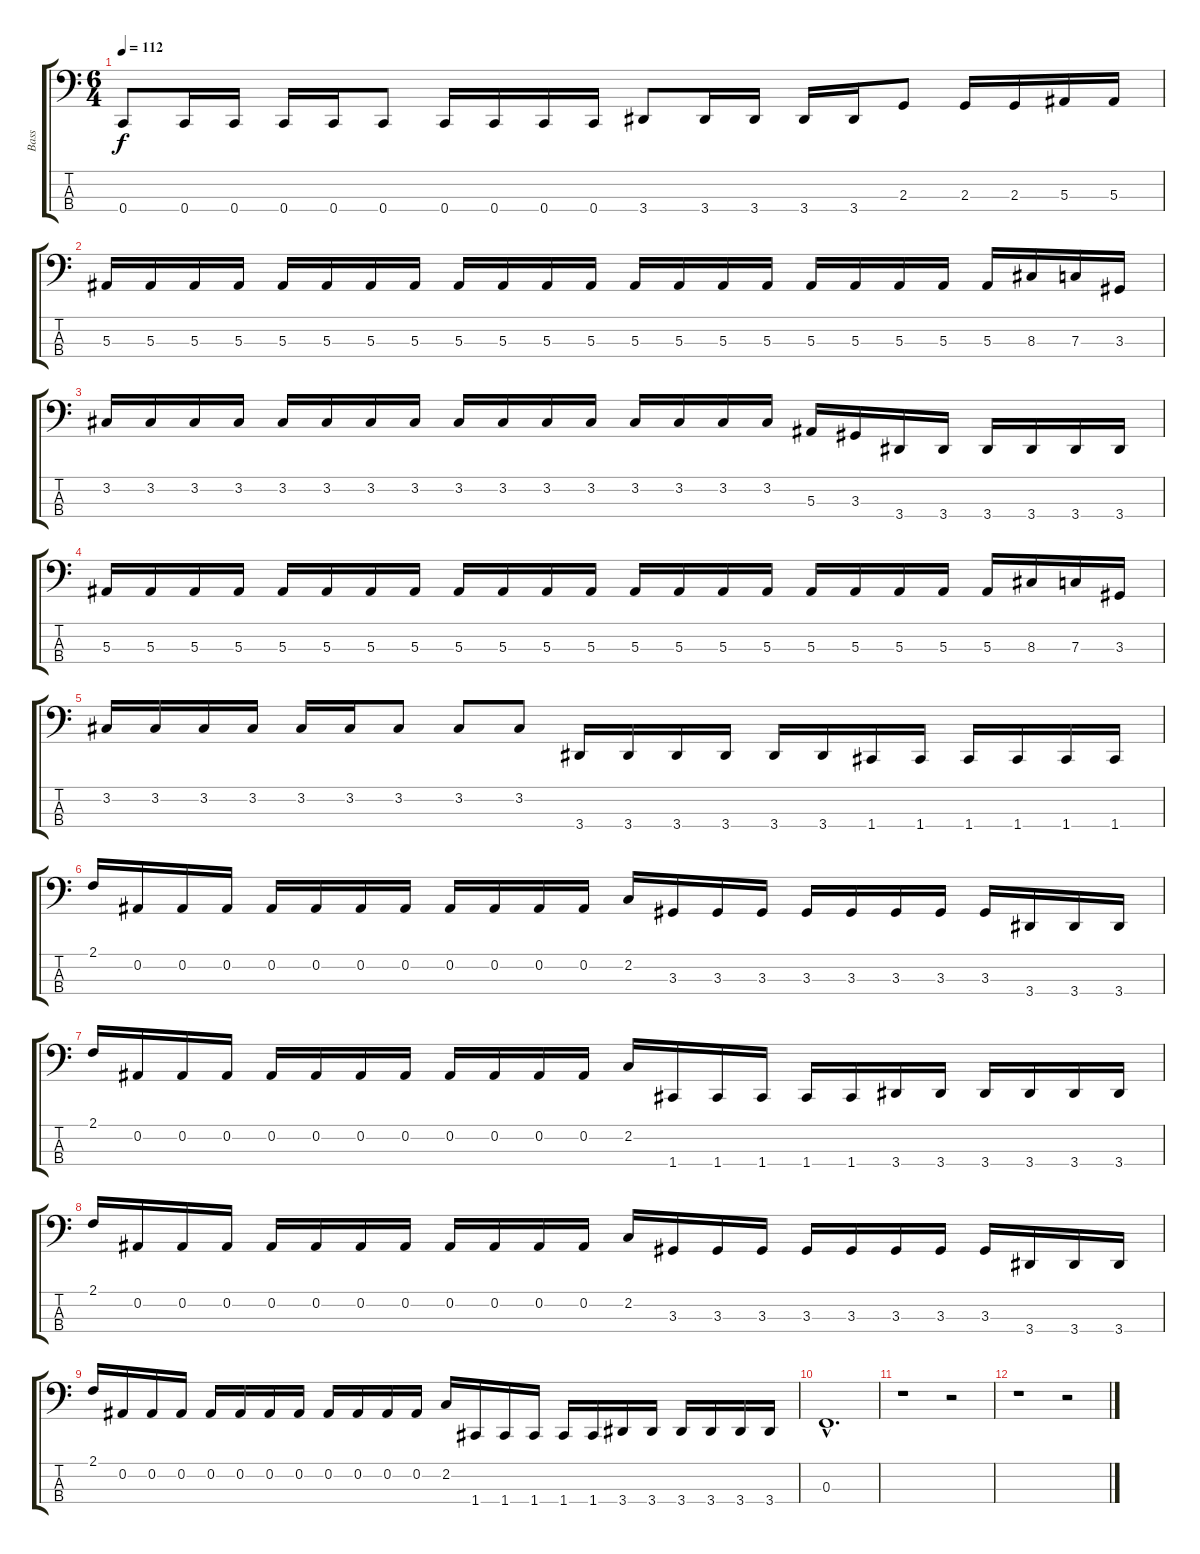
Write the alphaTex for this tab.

\track ("Bass" "Bass") {instrument electricbassfinger}
\staff {score tabs}
\tuning (Eb2 Bb1 F1 C1) {hide}
\ts (6 4)
\tempo 112
\clef f4
\ks c
0.4.8{dy f} 0.4.16 0.4.16 0.4.16 0.4.16 0.4.8 0.4.16 0.4.16 0.4.16 0.4.16 3.4.8 3.4.16 3.4.16 3.4.16 3.4.16 2.3.8 2.3.16 2.3.16 5.3.16 5.3.16 |
5.3.16 5.3.16 5.3.16 5.3.16 5.3.16 5.3.16 5.3.16 5.3.16 5.3.16 5.3.16 5.3.16 5.3.16 5.3.16 5.3.16 5.3.16 5.3.16 5.3.16 5.3.16 5.3.16 5.3.16 5.3.16 8.3.16 7.3.16 3.3.16 |
3.2.16 3.2.16 3.2.16 3.2.16 3.2.16 3.2.16 3.2.16 3.2.16 3.2.16 3.2.16 3.2.16 3.2.16 3.2.16 3.2.16 3.2.16 3.2.16 5.3.16 3.3.16 3.4.16 3.4.16 3.4.16 3.4.16 3.4.16 3.4.16 |
5.3.16 5.3.16 5.3.16 5.3.16 5.3.16 5.3.16 5.3.16 5.3.16 5.3.16 5.3.16 5.3.16 5.3.16 5.3.16 5.3.16 5.3.16 5.3.16 5.3.16 5.3.16 5.3.16 5.3.16 5.3.16 8.3.16 7.3.16 3.3.16 |
3.2.16 3.2.16 3.2.16 3.2.16 3.2.16 3.2.16 3.2.8 3.2.8 3.2.8 3.4.16 3.4.16 3.4.16 3.4.16 3.4.16 3.4.16 1.4.16 1.4.16 1.4.16 1.4.16 1.4.16 1.4.16 |
2.1.16 0.2.16 0.2.16 0.2.16 0.2.16 0.2.16 0.2.16 0.2.16 0.2.16 0.2.16 0.2.16 0.2.16 2.2.16 3.3.16 3.3.16 3.3.16 3.3.16 3.3.16 3.3.16 3.3.16 3.3.16 3.4.16 3.4.16 3.4.16 |
2.1.16 0.2.16 0.2.16 0.2.16 0.2.16 0.2.16 0.2.16 0.2.16 0.2.16 0.2.16 0.2.16 0.2.16 2.2.16 1.4.16 1.4.16 1.4.16 1.4.16 1.4.16 3.4.16 3.4.16 3.4.16 3.4.16 3.4.16 3.4.16 |
2.1.16 0.2.16 0.2.16 0.2.16 0.2.16 0.2.16 0.2.16 0.2.16 0.2.16 0.2.16 0.2.16 0.2.16 2.2.16 3.3.16 3.3.16 3.3.16 3.3.16 3.3.16 3.3.16 3.3.16 3.3.16 3.4.16 3.4.16 3.4.16 |
2.1.16 0.2.16 0.2.16 0.2.16 0.2.16 0.2.16 0.2.16 0.2.16 0.2.16 0.2.16 0.2.16 0.2.16 2.2.16 1.4.16 1.4.16 1.4.16 1.4.16 1.4.16 3.4.16 3.4.16 3.4.16 3.4.16 3.4.16 3.4.16 |
0.3{hac}.1{d} |
r.1 r.2 |
r.1 r.2
